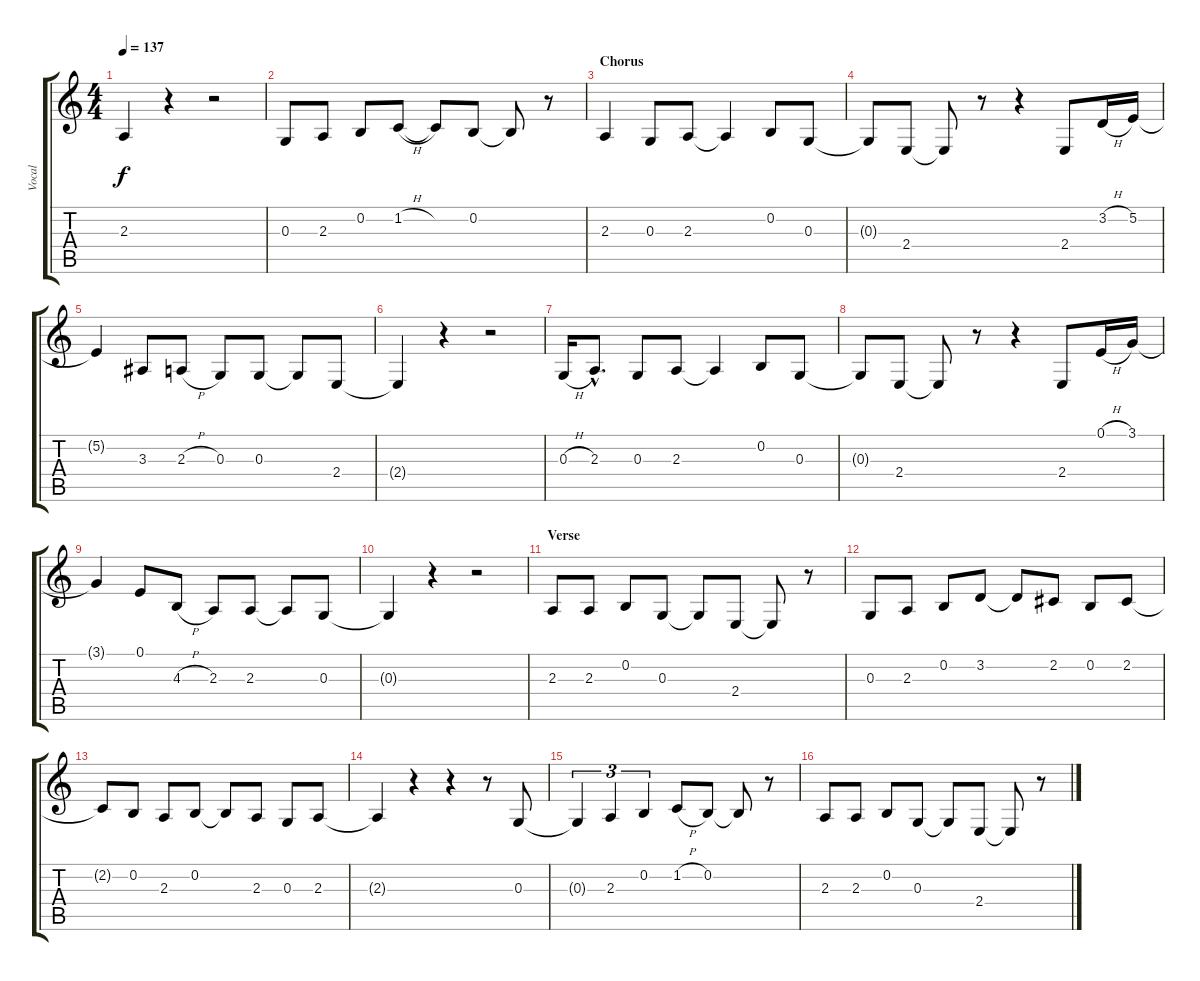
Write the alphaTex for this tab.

\track ("Vocal" "Vocal") {instrument flute}
\staff {score tabs}
\tuning (E4 B3 G3 D3 A2 E2) {hide}
\ts (4 4)
\tempo 137
\clef g2
\ks c
2.3{t}.4{dy f} r.4 r.2 |
0.3.8 2.3.8 0.2.8 1.2{h}.8 1.2{t}.8 0.2.8 0.2{t}.8 r.8 |
\section ("" "Chorus")
2.3.4 0.3.8 2.3.8 2.3{t}.4 0.2.8 0.3.8 |
0.3{t}.8 2.4.8 2.4{t}.8 r.8 r.4 2.4.8 3.2{h}.16 5.2.16 |
5.2{t}.4 3.3.8 2.3{h}.8 0.3.8 0.3.8 0.3{t}.8 2.4.8 |
2.4{t}.4 r.4 r.2 |
0.3{h}.16 2.3{hac}.8{d} 0.3.8 2.3.8 2.3{t}.4 0.2.8 0.3.8 |
0.3{t}.8 2.4.8 2.4{t}.8 r.8 r.4 2.4.8 0.1{h}.16 3.1.16 |
3.1{t}.4 0.1.8 4.3{h}.8 2.3.8 2.3.8 2.3{t}.8 0.3.8 |
0.3{t}.4 r.4 r.2 |
\section ("" "Verse")
2.3.8 2.3.8 0.2.8 0.3.8 0.3{t}.8 2.4.8 2.4{t}.8 r.8 |
0.3.8 2.3.8 0.2.8 3.2.8 3.2{t}.8 2.2.8 0.2.8 2.2.8 |
2.2{t}.8 0.2.8 2.3.8 0.2.8 0.2{t}.8 2.3.8 0.3.8 2.3.8 |
2.3{t}.4 r.4 r.4 r.8 0.3.8 |
0.3{t}.4{tu (3 2)} 2.3.4{tu (3 2)} 0.2.4{tu (3 2)} 1.2{h}.8 0.2.8 0.2{t}.8 r.8 |
2.3.8 2.3.8 0.2.8 0.3.8 0.3{t}.8 2.4.8 2.4{t}.8 r.8
